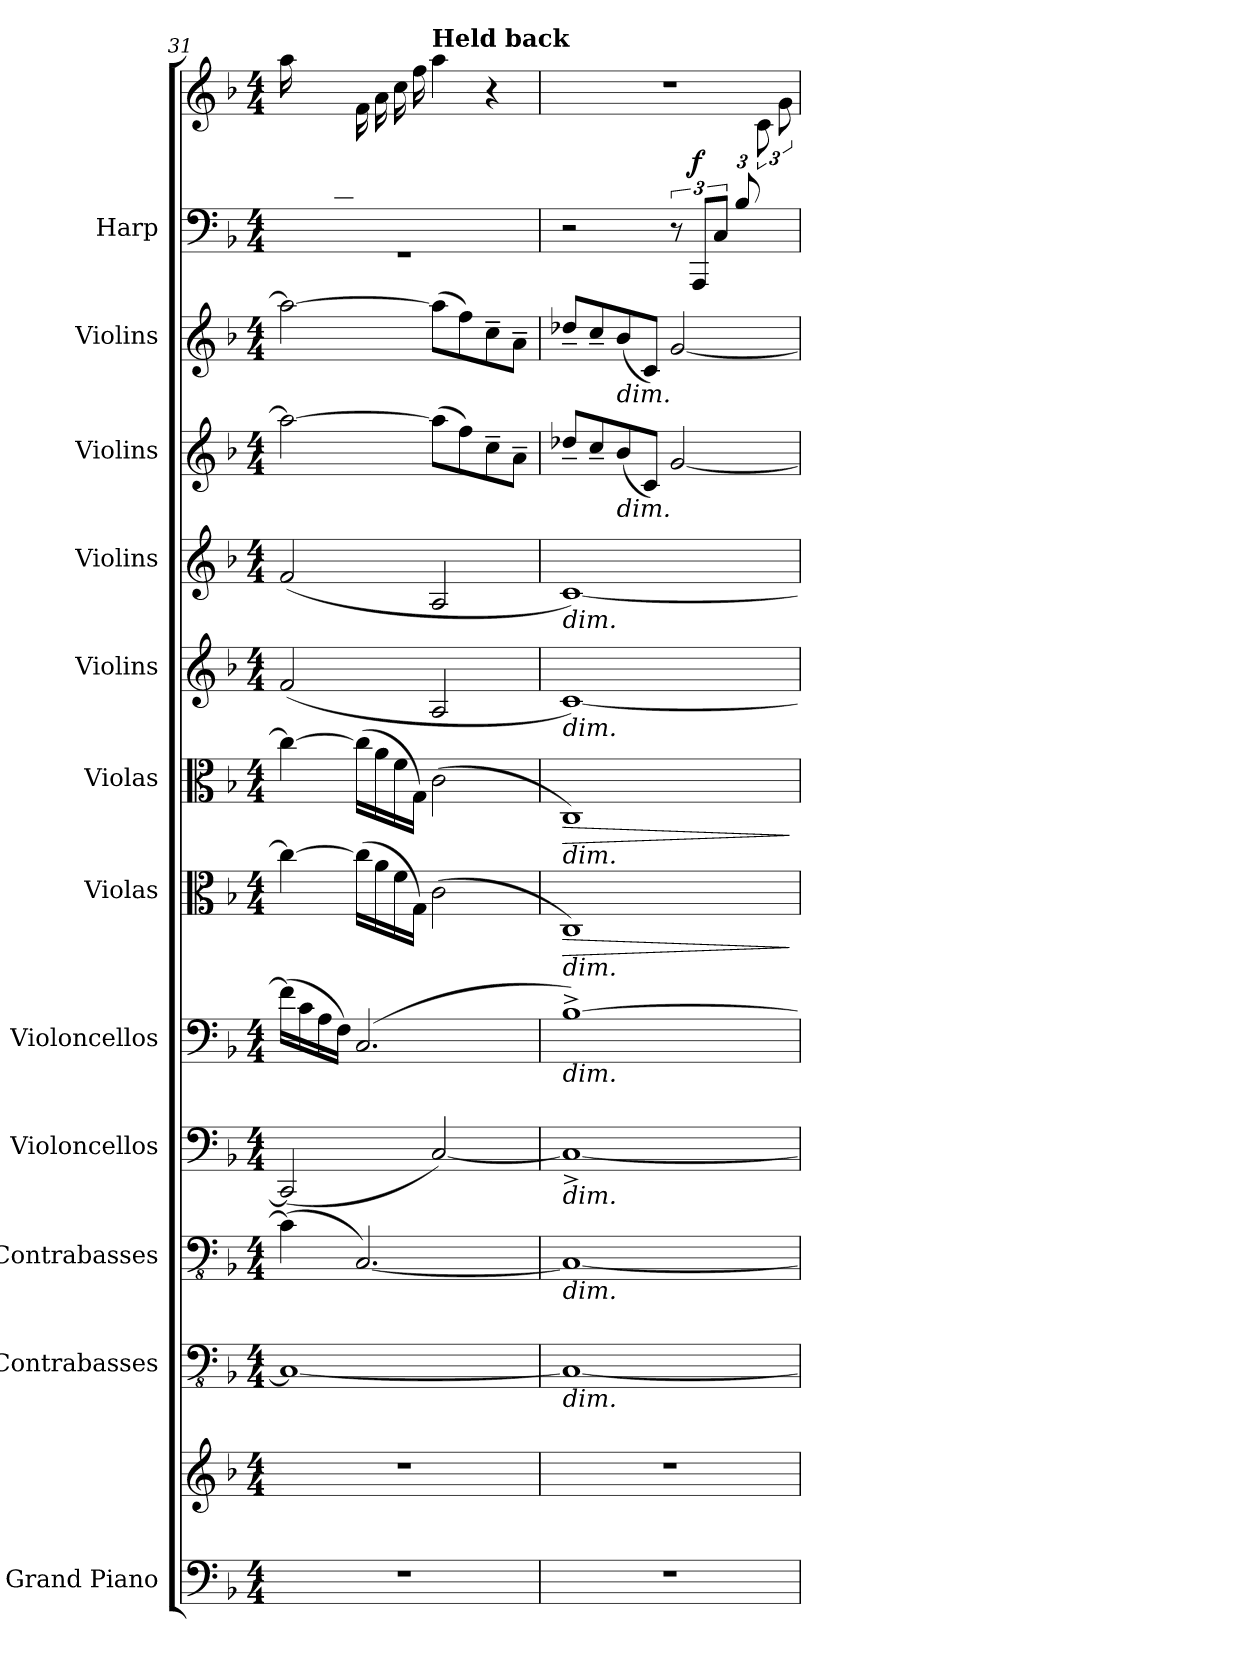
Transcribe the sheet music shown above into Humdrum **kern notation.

**kern	**kern	**kern	**kern	**kern	**kern	**kern	**dynam	**kern	**dynam	**kern	**kern	**kern	**kern	**kern	**kern	**dynam
*part12	*part12	*part11	*part10	*part9	*part8	*part7	*part7	*part6	*part6	*part5	*part4	*part3	*part2	*part1	*part1	*part1
*staff14	*staff13	*staff12	*staff11	*staff10	*staff9	*staff8	*staff8	*staff7	*staff7	*staff6	*staff5	*staff4	*staff3	*staff2	*staff1	*staff1/2
*I"Grand Piano	*	*I"Contrabasses	*I"Contrabasses	*I"Violoncellos	*I"Violoncellos	*I"Violas	*	*I"Violas	*	*I"Violins	*I"Violins	*I"Violins	*I"Violins	*I"Harp	*	*
*I'Pno.	*	*I'Cbs.	*I'Cbs.	*I'Vcs.	*I'Vcs.	*I'Vlas.	*	*I'Vlas.	*	*I'Vlns.	*I'Vlns.	*I'Vlns.	*I'Vlns.	*I'Hrp.	*	*
!!LO:PB:g=z
*clefF4	*clefG2	*clefFv4	*clefFv4	*clefF4	*clefF4	*clefC3	*	*clefC3	*	*clefG2	*clefG2	*clefG2	*clefG2	*clefF4	*clefG2	*
*k[b-]	*k[b-]	*k[b-]	*k[b-]	*k[b-]	*k[b-]	*k[b-]	*	*k[b-]	*	*k[b-]	*k[b-]	*k[b-]	*k[b-]	*k[b-]	*k[b-]	*
*M4/4	*M4/4	*M4/4	*M4/4	*M4/4	*M4/4	*M4/4	*	*M4/4	*	*M4/4	*M4/4	*M4/4	*M4/4	*M4/4	*M4/4	*
=31	=31	=31	=31	=31	=31	=31	=31	=31	=31	=31	=31	=31	=31	=31	=31	=31
*	*	*	*	*	*	*	*	*	*	*	*	*	*	*^	*	*
1r	1r	1CC_	(4C\]	(2CC/]	(16f\LL]	4cc\_	.	4cc\_	.	(2f/	(2f/	2aa\_	2aa\_	16ryy	1r	16aa\LL	.
.	.	.	.	.	16c\	.	.	.	.	.	.	.	.	(16C/	.	8.ryy	.
.	.	.	.	.	16A\	.	.	.	.	.	.	.	.	16F/	.	.	.
.	.	.	.	.	16F\JJ)	.	.	.	.	.	.	.	.	16c/JJ	.	.	.
.	.	.	[2.CC/)	.	(2.C/	(16cc\LL]	.	(16cc\LL]	.	.	.	.	.	2.ryy	.	16f\LL	.
.	.	.	.	.	.	16a\	.	16a\	.	.	.	.	.	.	.	16a\	.
.	.	.	.	.	.	16f\	.	16f\	.	.	.	.	.	.	.	16cc\	.
.	.	.	.	.	.	16G\JJ)	.	16G\JJ)	.	.	.	.	.	.	.	16ff\JJ	.
*	*	*	*	*	*	*	*	*	*	*	*	*	*	*	*	*MM35	*
!	!	!	!	!	!	!	!	!	!	!	!	!	!	!	!	!LO:TX:a:B:t=Held back	!
.	.	.	.	[2C/)	.	(2c\	.	(2c\	.	2A/	2A/	(8aa\L]	(8aa\L]	.	.	4aa\)	.
.	.	.	.	.	.	.	.	.	.	.	.	8ff\)	8ff\)	.	.	.	.
.	.	.	.	.	.	.	.	.	.	.	.	8cc~\	8cc~\	.	.	4r	.
.	.	.	.	.	.	.	.	.	.	.	.	8a~\J	8a~\J	.	.	.	.
*	*	*	*	*	*	*	*	*	*	*	*	*	*	*v	*v	*	*
=32	=32	=32	=32	=32	=32	=32	=32	=32	=32	=32	=32	=32	=32	=32	=32	=32
*	*	*	*	*	*	*	*	*	*	*	*	*	*	*	*MM30	*
!	!	!	!	!	!	!	!	!	!	!	!LO:TX:b:i:t=dim.	!	!	!	!	!
!	!	!	!	!	!	!	!	!	!	!LO:TX:b:i:t=dim.	!	!	!	!	!	!
!	!	!	!	!	!	!	!	!LO:TX:b:i:t=dim.	!	!	!	!	!	!	!	!
!	!	!	!	!	!	!LO:TX:b:i:t=dim.	!	!	!	!	!	!	!	!	!	!
!	!	!	!	!	!LO:TX:b:i:t=dim.	!	!	!	!	!	!	!	!	!	!	!
!	!	!	!	!LO:TX:b:i:t=dim.	!	!	!	!	!	!	!	!	!	!	!	!
!	!	!	!LO:TX:b:i:t=dim.	!	!	!	!	!	!	!	!	!	!	!	!	!
!	!	!LO:TX:b:i:t=dim.	!	!	!	!	!	!	!	!	!	!	!	!	!	!
!	!	!	!	!	!	!	!LO:HP:b	!	!LO:HP:b	!	!	!	!	!	!	!
*	*	*	*	*	*	*	*	*	*	*	*	*	*	*	*^	*
1r	1r	1CC_	1CC_	1C^_	[1B-^)	1C)	>	1C)	>	[1c)	[1c)	8dd-X~/L	8dd-X~/L	2r	1r	6%5ryy	.
.	.	.	.	.	.	.	.	.	.	.	.	8cc~/	8cc~/	.	.	.	.
!	!	!	!	!	!	!	!	!	!	!	!	!	!LO:TX:b:i:t=dim.	!	!	!	!
!	!	!	!	!	!	!	!	!	!	!	!	!LO:TX:b:i:t=dim.	!	!	!	!	!
.	.	.	.	.	.	.	.	.	.	.	.	(8b-/	(8b-/	.	.	.	.
.	.	.	.	.	.	.	.	.	.	.	.	8c/J)	8c/J)	.	.	.	.
.	.	.	.	.	.	.	.	.	.	.	.	[2g/	[2g/	12r	.	.	.
!	!	!	!	!	!	!	!	!	!	!	!	!	!	!	!	!	!LO:DY:a=2
.	.	.	.	.	.	.	.	.	.	.	.	.	.	12AAA/L	.	.	f
.	.	.	.	.	.	.	.	.	.	.	.	.	.	12C/J	.	.	.
*	*	*	*	*	*	*	*	*	*	*	*	*	*	*Xbrackettup	*	*	*
.	.	.	.	.	.	.	.	.	.	.	.	.	.	12B-/L	.	.	.
.	.	.	.	.	.	.	.	.	.	.	.	.	.	6ryy	.	12c\	.
.	.	.	.	.	.	.	.	.	.	.	.	.	.	.	.	12g\J	.
*	*	*	*	*	*	*	*	*	*	*	*	*	*	*	*v	*v	*
.	.	.	.	.	.	.	]	.	]	.	.	.	.	.	.	.
=	=	=	=	=	=	=	=	=	=	=	=	=	=	=	=	=
*-	*-	*-	*-	*-	*-	*-	*-	*-	*-	*-	*-	*-	*-	*-	*-	*-
